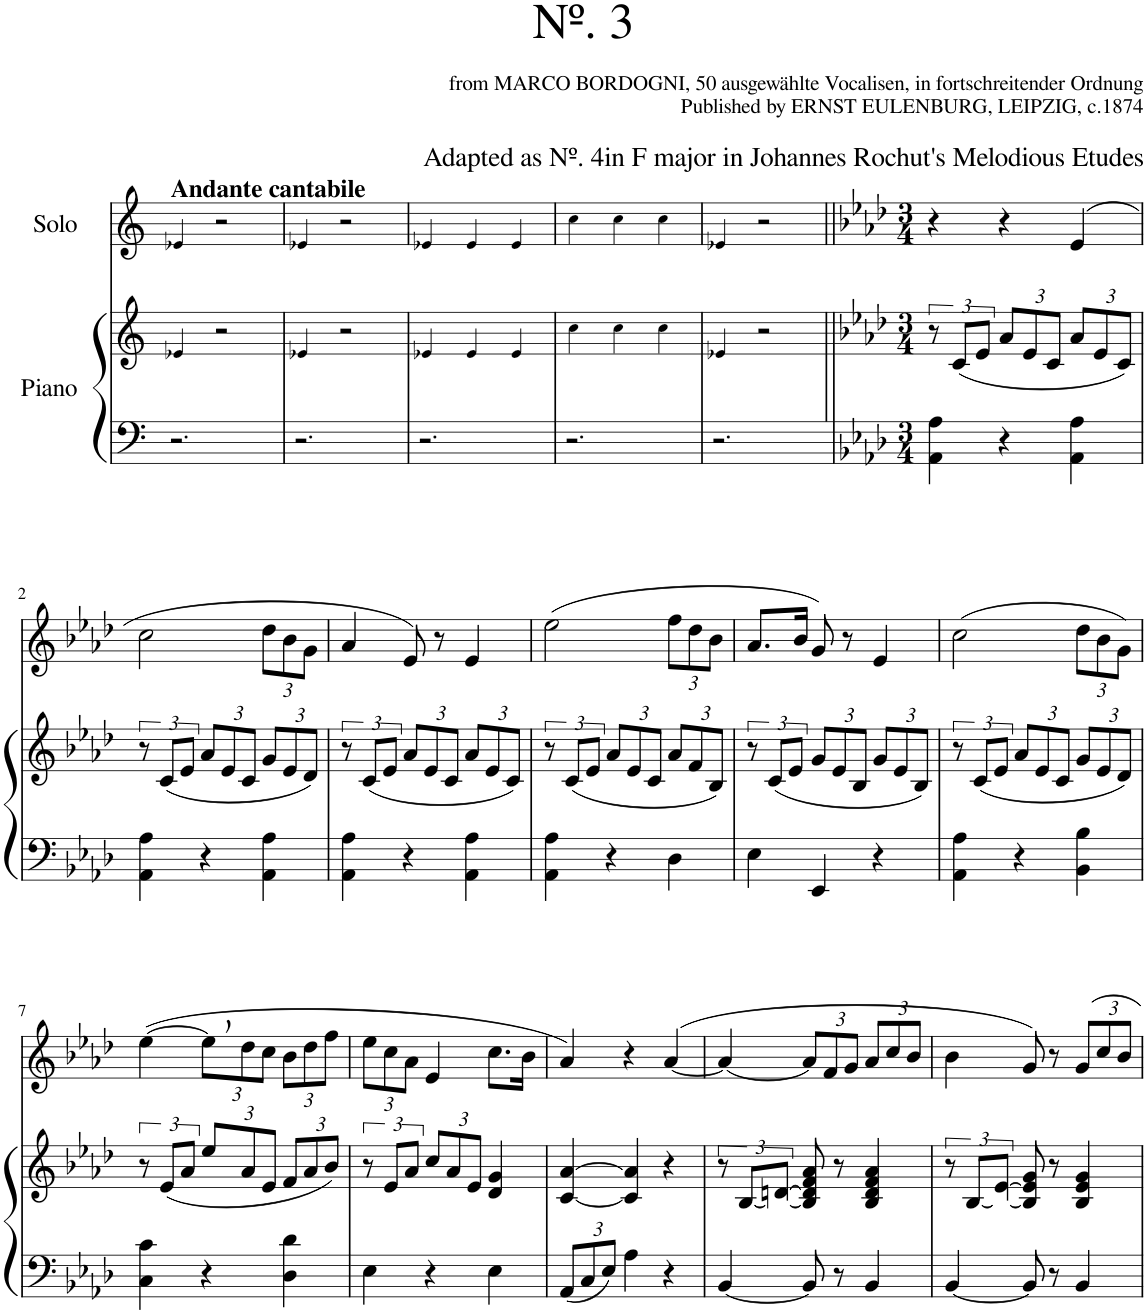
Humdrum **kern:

**kern	**kern	**kern
*part2	*part2	*part1
*staff3	*staff2	*staff1
*I"Piano	*	*I"Solo
*I'Pno	*	*
*clefF4	*clefG2	*clefG2
*k[]	*k[]	*k[]
*M3/4	*M3/4	*M3/4
=	=	=
!	!	!LO:TX:a:B:t=Andante cantabile
2.r	4e-X!/	4e-X!/
.	2r	2r
=	=	=
2.r	4e-X!/	4e-X!/
.	2r	2r
=	=	=
2.r	4e-X!/	4e-X!/
.	4e-!/	4e-!/
.	4e-!/	4e-!/
=	=	=
2.r	4cc!\	4cc!\
.	4cc!\	4cc!\
.	4cc!\	4cc!\
=	=	=
2.r	4e-X!/	4e-X!/
.	2r	2r
=1||	=1||	=1||
*k[b-e-a-d-]	*k[b-e-a-d-]	*k[b-e-a-d-]
*M3/4	*M3/4	*M3/4
4AA-\ 4A-\	12r	4r
.	(12c/L	.
.	12e-/J	.
*	*Xbrackettup	*
4r	12a-/L	4r
.	12e-/	.
.	12c/J	.
4AA-\ 4A-\	12a-/L	(4e-/
.	12e-/	.
.	12c/J)	.
!!LO:LB:g=z
=2	=2	=2
*	*brackettup	*
4AA-\ 4A-\	12r	2cc\
.	(12c/L	.
.	12e-/J	.
*	*Xbrackettup	*
4r	12a-/L	.
.	12e-/	.
.	12c/J	.
*	*	*Xbrackettup
4AA-\ 4A-\	12g/L	12dd-\L
.	12e-/	12b-\
.	12d-/J)	12g\J
=3	=3	=3
*	*brackettup	*
4AA-\ 4A-\	12r	4a-/
.	(12c/L	.
.	12e-/J	.
*	*Xbrackettup	*
4r	12a-/L	8e-/)
.	12e-/	.
.	.	8r
.	12c/J	.
4AA-\ 4A-\	12a-/L	4e-/
.	12e-/	.
.	12c/J)	.
=4	=4	=4
*	*brackettup	*
4AA-\ 4A-\	12r	(2ee-\
.	(12c/L	.
.	12e-/J	.
*	*Xbrackettup	*
4r	12a-/L	.
.	12e-/	.
.	12c/J	.
4D-\	12a-/L	12ff\L
.	12f/	12dd-\
.	12B-/J)	12b-\J
=5	=5	=5
*	*brackettup	*
4E-\	12r	8.a-/L
.	(12c/L	.
.	12e-/J	.
.	.	16b-/Jk
*	*Xbrackettup	*
4EE-/	12g/L	8g/)
.	12e-/	.
.	.	8r
.	12B-/J	.
4r	12g/L	4e-/
.	12e-/	.
.	12B-/J)	.
=6	=6	=6
*	*brackettup	*
4AA-\ 4A-\	12r	(2cc\
.	(12c/L	.
.	12e-/J	.
*	*Xbrackettup	*
4r	12a-/L	.
.	12e-/	.
.	12c/J	.
4BB-\ 4B-\	12g/L	12dd-\L
.	12e-/	12b-\
.	12d-/J)	12g\J)
!!LO:LB:g=z
=7	=7	=7
*	*brackettup	*
4C\ 4c\	12r	([4ee-\
.	(12e-/L	.
.	12a-/J	.
*	*Xbrackettup	*
4r	12ee-/L	12ee-,\L]
.	12a-/	12dd-\
.	12e-/J	12cc\J
4D-\ 4d-\	12f/L	12b-\L
.	12a-/	12dd-\
.	12b-/J)	12ff\J
=8	=8	=8
*	*brackettup	*
4E-\	12r	12ee-\L
.	12e-/L	12cc\
.	12a-/J	12a-\J
*	*Xbrackettup	*
4r	12cc/L	4e-/
.	12a-/	.
.	12e-/J	.
4E-\	4d-/ 4g/	8.cc\L
.	.	16b-\Jk
=9	=9	=9
*Xbrackettup	*	*
12AA-/L	[4c/ [4a-/	4a-/)
12C/	.	.
12E-/J	.	.
4A-\	4c/] 4a-/]	4r
4r	4r	([4a-/
=10	=10	=10
*	*brackettup	*
[4BB-/	12r	4a-/_
.	[12B-/L	.
.	12B-/_ [12dn/J	.
8BB-/]	8B-/] 8d/] 8f/ 8a-/	12a-/L]
.	.	12f/
8r	8r	.
.	.	12g/J
4BB-/	4B-/ 4d/ 4f/ 4a-/	12a-/L
.	.	12cc/
.	.	12b-/J
=11	=11	=11
[4BB-/	12r	4b-\
.	[12B-/L	.
.	12B-/_ [12e-/J	.
8BB-/]	8B-/] 8e-/] 8g/	8g/)
8r	8r	8r
4BB-/	4B-/ 4e-/ 4g/	12g/L
.	.	12cc/
.	.	12b-/J
=	=	=
*-	*-	*-
